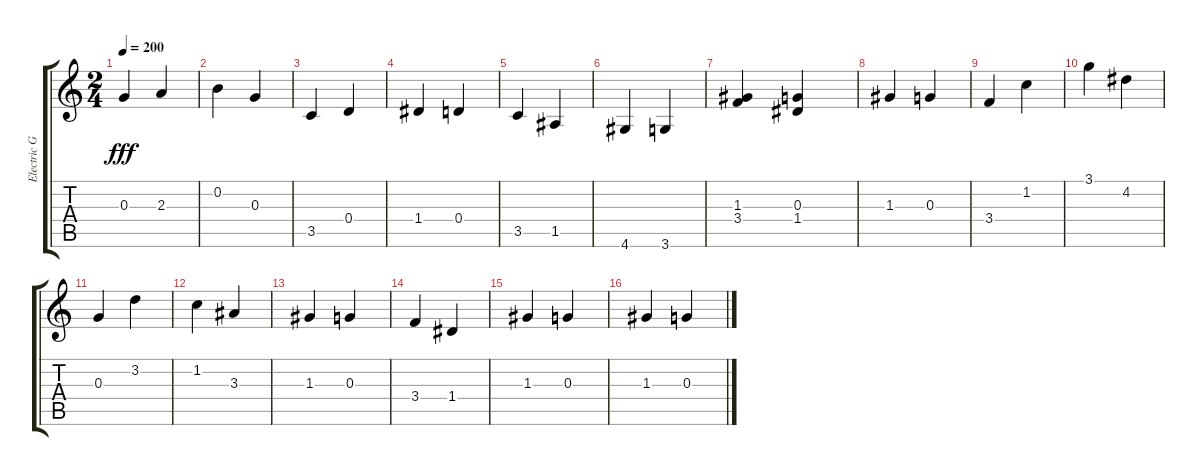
\track ("Electric Guitar 3" "Electric G") {instrument distortionguitar}
\staff {score tabs}
\tuning (E4 B3 G3 D3 A2 E2) {hide}
\ts (2 4)
\tempo 200
\clef g2
\ks c
0.3.4{dy fff} 2.3.4 |
0.2.4 0.3.4 |
3.5.4 0.4.4 |
1.4.4 0.4.4 |
3.5.4 1.5.4 |
4.6.4 3.6.4 |
(1.3 3.4).4 (0.3 1.4).4 |
1.3.4 0.3.4 |
3.4.4 1.2.4 |
3.1.4 4.2.4 |
0.3.4 3.2.4 |
1.2.4 3.3.4 |
1.3.4 0.3.4 |
3.4.4 1.4.4 |
1.3.4 0.3.4 |
1.3.4 0.3.4
